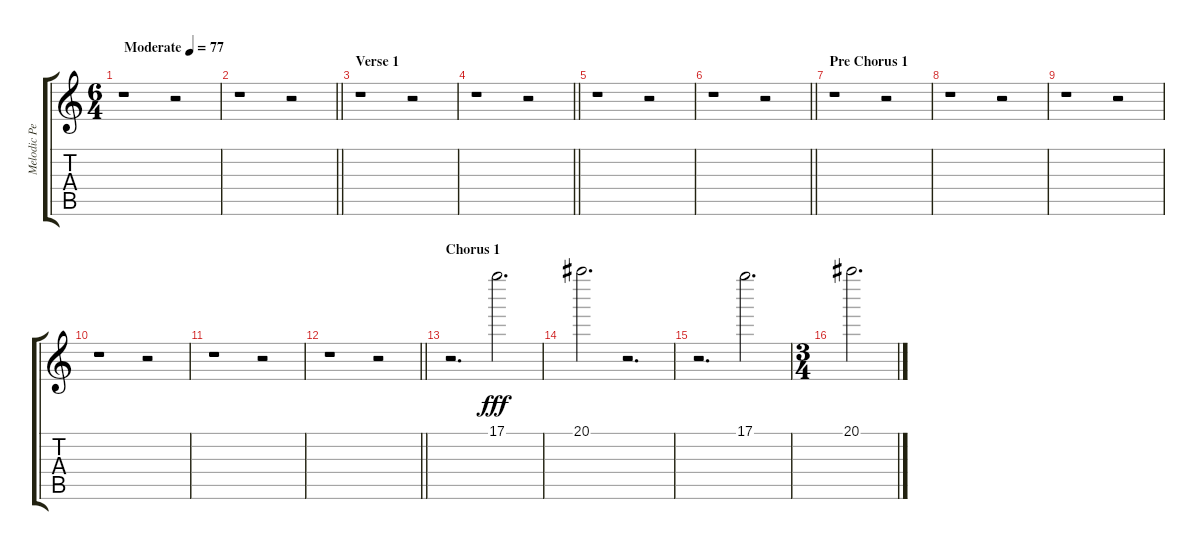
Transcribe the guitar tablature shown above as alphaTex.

\track ("Melodic Percussion" "Melodic Pe") {instrument electricguitarjazz bank 237}
\staff {score tabs}
\tuning (D5 A4 G4 D4 A3 D3) {hide}
\ts (6 4)
\tempo (77 "Moderate")
\clef g2
\ks c
r.1{dy fff instrument electricguitarjazz} r.2 |
\barLineRight lightlight
r.1 r.2 |
\section ("" "Verse 1")
r.1{beam merge} r.2 |
\barLineRight lightlight
r.1 r.2 |
r.1 r.2 |
\barLineRight lightlight
r.1{beam merge} r.2 |
\section ("" "Pre Chorus 1")
r.1 r.2 |
r.1 r.2 |
r.1 r.2 |
r.1 r.2 |
r.1 r.2 |
\barLineRight lightlight
r.1 r.2 |
\section ("" "Chorus 1")
r.2{d beam merge} 17.1.2{d} |
20.1.2{d} r.2{d} |
r.2{d beam merge} 17.1.2{d} |
\ts (3 4)
20.1.2{d}
